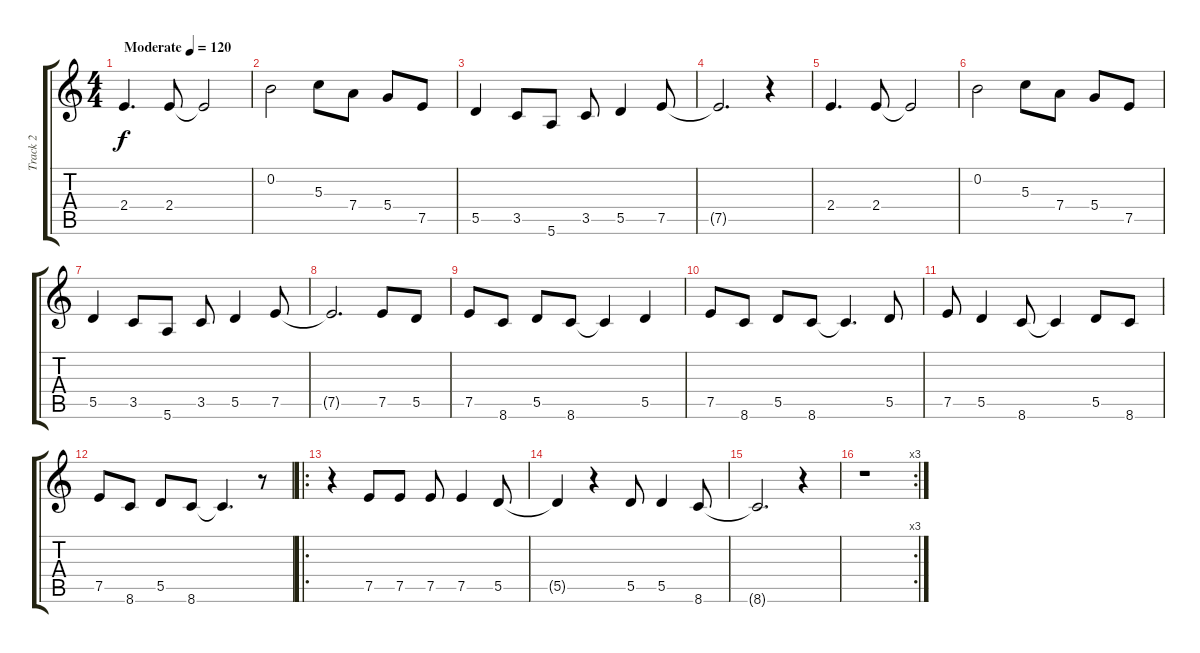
\track ("Track 2" "Track 2") {instrument electricguitarjazz}
\staff {score tabs}
\tuning (E4 B3 G3 D3 A2 E2) {hide}
\ts (4 4)
\tempo (120 "Moderate")
\clef g2
\ks c
2.4.4{d dy f instrument electricguitarjazz} 2.4.8 2.4{t}.2 |
0.2.2 5.3.8 7.4.8 5.4.8 7.5.8 |
5.5.4 3.5.8 5.6.8 3.5.8 5.5.4 7.5.8 |
7.5{t}.2{d} r.4 |
2.4.4{d} 2.4.8 2.4{t}.2 |
0.2.2 5.3.8 7.4.8 5.4.8 7.5.8 |
5.5.4 3.5.8 5.6.8 3.5.8 5.5.4 7.5.8 |
7.5{t}.2{d} 7.5.8 5.5.8 |
7.5.8 8.6.8 5.5.8 8.6.8 8.6{t}.4 5.5.4 |
7.5.8 8.6.8 5.5.8 8.6.8 8.6{t}.4{d} 5.5.8 |
7.5.8 5.5.4 8.6.8 8.6{t}.4 5.5.8 8.6.8 |
7.5.8 8.6.8 5.5.8 8.6.8 8.6{t}.4{d} r.8 |
\ro
r.4 7.5.8 7.5.8 7.5.8 7.5.4 5.5.8 |
5.5{t}.4 r.4 5.5.8 5.5.4 8.6.8 |
8.6{t}.2{d} r.4 |
\rc 3
r.1
